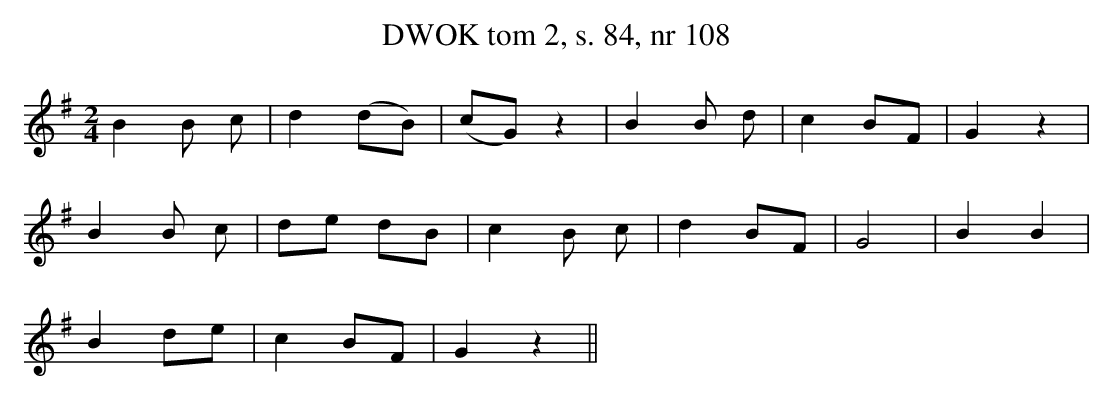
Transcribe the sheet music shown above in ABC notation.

X:1
T: DWOK tom 2, s. 84, nr 108
L: 1/16
M: 2/4
K: G
B4 B2 c2 |\
d4 (d2B2) |\
(c2G2) z4 |\
B4 B2 d2 |\
c4 B2F2 |\
G4 z4 |
B4 B2 c2 |\
d2e2 d2B2 |\
c4 B2 c2 |\
d4 B2F2 |\
G8 |\
B4 B4 |
B4 d2e2 |\
c4 B2F2 |\
G4 z4 ||
